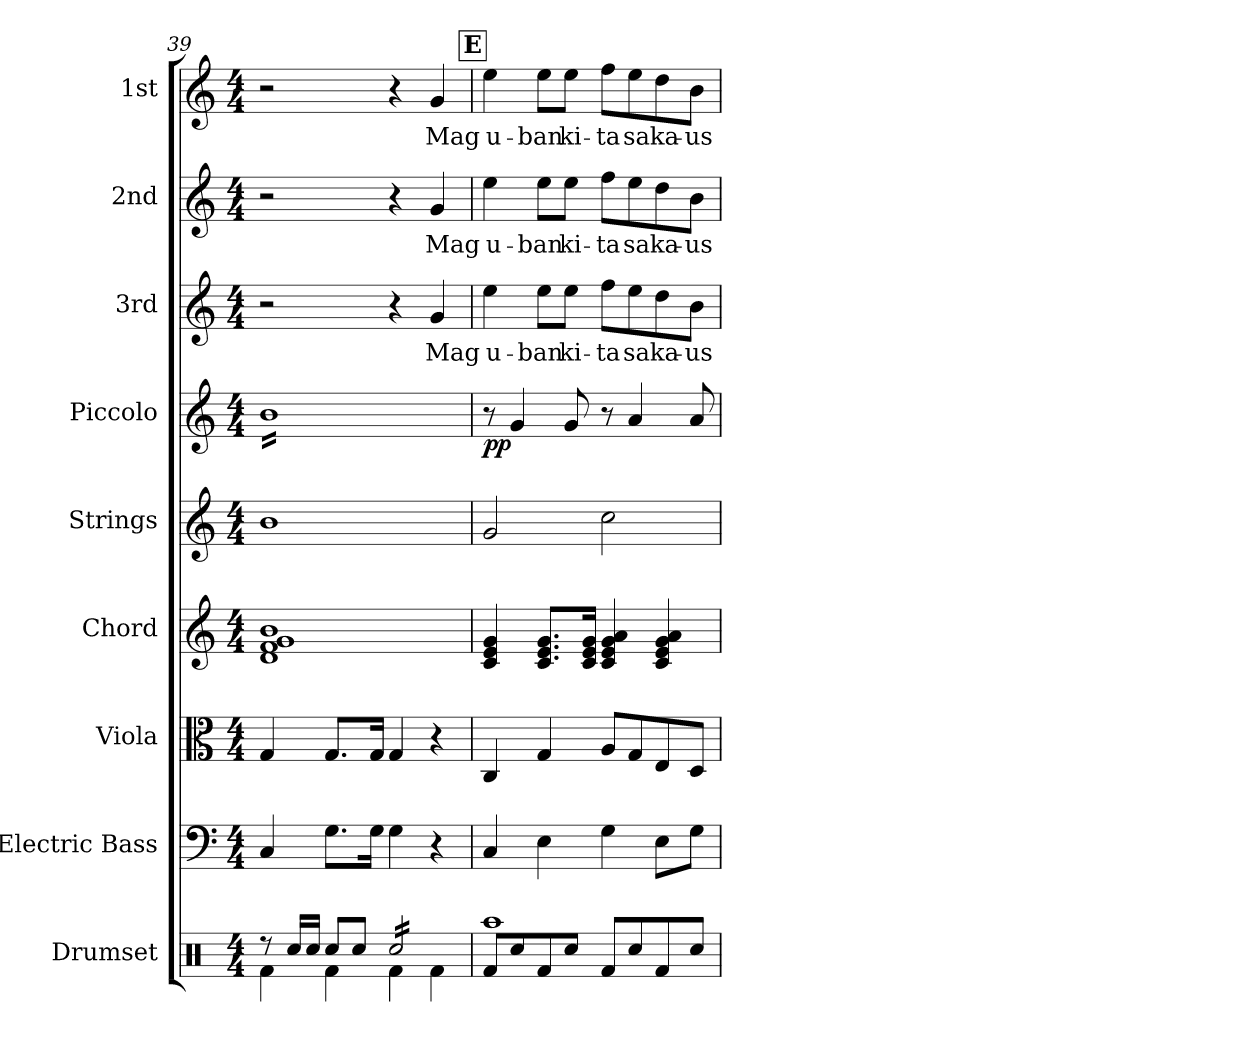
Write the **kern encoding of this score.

**kern	**kern	**kern	**kern	**kern	**kern	**dynam	**kern	**text	**kern	**text	**kern	**text
*part9	*part8	*part7	*part6	*part5	*part4	*part4	*part3	*part3	*part2	*part2	*part1	*part1
*staff9	*staff8	*staff7	*staff6	*staff5	*staff4	*staff4	*staff3	*staff3	*staff2	*staff2	*staff1	*staff1
*I"Drumset	*I"Electric Bass	*I"Viola	*I"Chord	*I"Strings	*I"Piccolo	*	*I"3rd	*	*I"2nd	*	*I"1st	*
*I'D. Set	*I'El. B.	*I'Vla.	*I'Chord	*I'St.	*I'Picc.	*	*	*	*	*	*	*
*clefX	*clefF4	*clefC3	*clefG2	*clefG2	*clefG2	*	*clefG2	*	*clefG2	*	*clefG2	*
*	*ITrd7c12	*	*	*	*ITrd-7c-12	*	*	*	*	*	*	*
*k[]	*k[]	*k[]	*k[]	*k[]	*k[]	*	*k[]	*	*k[]	*	*k[]	*
*M4/4	*M4/4	*M4/4	*M4/4	*M4/4	*M4/4	*	*M4/4	*	*M4/4	*	*M4/4	*
=39	=39	=39	=39	=39	=39	=39	=39	=39	=39	=39	=39	=39
*^	*	*	*	*	*	*	*	*	*	*	*	*
*	*	*	*	*	*	*tremolo	*	*	*	*	*	*	*
8r	4Rf\	4CC/	4G/	1d 1f 1g 1b	1b	16bbLL	.	2r	.	2r	.	2r	.
.	.	.	.	.	.	16bb	.	.	.	.	.	.	.
16Rcc/LL	.	.	.	.	.	16bb	.	.	.	.	.	.	.
16Rcc/JJ	.	.	.	.	.	16bb	.	.	.	.	.	.	.
8Rcc/L	4Rf\	8.GG\L	8.G/L	.	.	16bb	.	.	.	.	.	.	.
.	.	.	.	.	.	16bb	.	.	.	.	.	.	.
8Rcc/J	.	.	.	.	.	16bb	.	.	.	.	.	.	.
.	.	16GG\Jk	16G/Jk	.	.	16bb	.	.	.	.	.	.	.
*tremolo	*	*	*	*	*	*	*	*	*	*	*	*	*
16Rcc/LL	4Rf\	4GG\	4G/	.	.	16bb	.	4r	.	4r	.	4r	.
16Rcc/	.	.	.	.	.	16bb	.	.	.	.	.	.	.
16Rcc/	.	.	.	.	.	16bb	.	.	.	.	.	.	.
16Rcc/	.	.	.	.	.	16bb	.	.	.	.	.	.	.
!	!	!	!	!	!	!	!	!	!LO:LY:b	!	!LO:LY:b	!	!LO:LY:b
16Rcc/	4Rf\	4r	4r	.	.	16bb	.	4g/	Mag	4g/	Mag	4g/	Mag
16Rcc/	.	.	.	.	.	16bb	.	.	.	.	.	.	.
16Rcc/	.	.	.	.	.	16bb	.	.	.	.	.	.	.
16Rcc/JJ	.	.	.	.	.	16bbJJ	.	.	.	.	.	.	.
*	*	*	*	*	*	*Xtremolo	*	*	*	*	*	*	*
*Xtremolo	*	*	*	*	*	*	*	*	*	*	*	*	*
!!LO:PB:g=z
!!LO:REH:place=s1:a:B:fs=14:t=E
=40	=40	=40	=40	=40	=40	=40	=40	=40	=40	=40	=40	=40	=40
!	!	!	!	!	!	!	!LO:DY:b	!	!LO:LY:b	!	!LO:LY:b	!	!LO:LY:b
8Rf/L	1Raa	4CC/	4C/	4c/ 4e/ 4g/	2g/	8r	pp	4ee\	u-	4ee\	u-	4ee\	u-
8Rcc/	.	.	.	.	.	4gg/	.	.	.	.	.	.	.
!	!	!	!	!	!	!	!	!	!LO:LY:b	!	!LO:LY:b	!	!LO:LY:b
8Rf/	.	4EE\	4G/	8.c/ 8.e/ 8.g/L	.	.	.	8ee\L	-ban	8ee\L	-ban	8ee\L	-ban
!	!	!	!	!	!	!	!	!	!LO:LY:b	!	!LO:LY:b	!	!LO:LY:b
8Rcc/J	.	.	.	.	.	8gg/	.	8ee\J	ki-	8ee\J	ki-	8ee\J	ki-
.	.	.	.	16c/ 16e/ 16g/Jk	.	.	.	.	.	.	.	.	.
!	!	!	!	!	!	!	!	!	!LO:LY:b	!	!LO:LY:b	!	!LO:LY:b
8Rf/L	.	4GG\	8A/L	4c/ 4e/ 4g/ 4a/	2cc\	8r	.	8ff\L	-ta	8ff\L	-ta	8ff\L	-ta
!	!	!	!	!	!	!	!	!	!LO:LY:b	!	!LO:LY:b	!	!LO:LY:b
8Rcc/	.	.	8G/	.	.	4aa/	.	8ee\	sa	8ee\	sa	8ee\	sa
!	!	!	!	!	!	!	!	!	!LO:LY:b	!	!LO:LY:b	!	!LO:LY:b
8Rf/	.	8EE\L	8E/	4c/ 4e/ 4g/ 4a/	.	.	.	8dd\	ka-	8dd\	ka-	8dd\	ka-
!	!	!	!	!	!	!	!	!	!LO:LY:b	!	!LO:LY:b	!	!LO:LY:b
8Rcc/J	.	8GG\J	8D/J	.	.	8aa/	.	8b\J	-us-	8b\J	-us-	8b\J	-us-
*v	*v	*	*	*	*	*	*	*	*	*	*	*	*
=	=	=	=	=	=	=	=	=	=	=	=	=
*-	*-	*-	*-	*-	*-	*-	*-	*-	*-	*-	*-	*-
